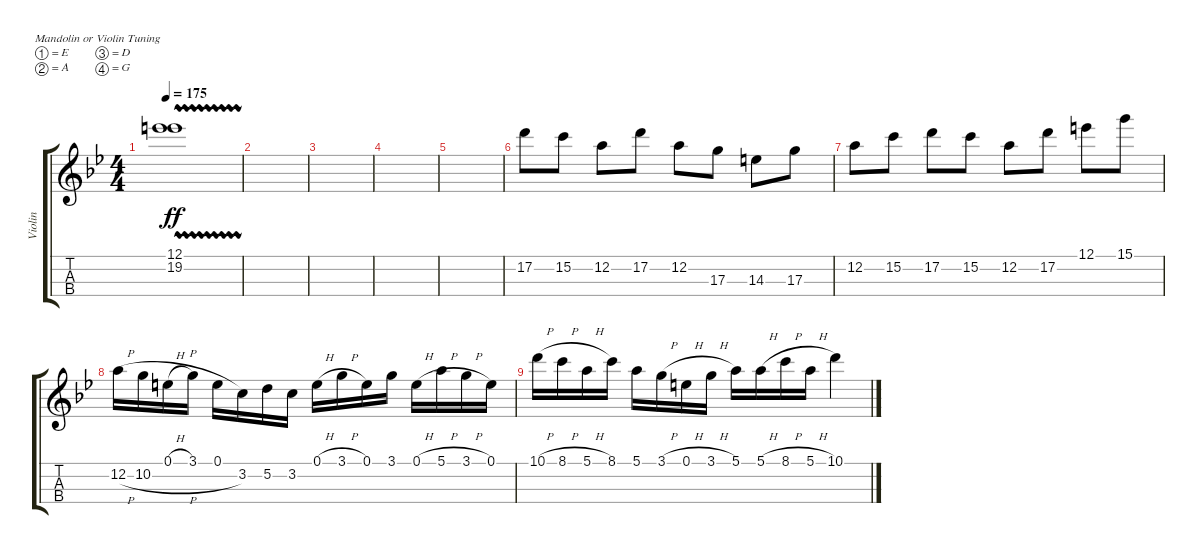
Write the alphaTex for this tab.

\defaultSystemsLayout 4
\bracketExtendMode groupsimilarinstruments
\otherSystemsTrackNameOrientation horizontal
\track ("Violin" "Violin") {instrument violin}
\staff {score tabs}
\tuning (E5 A4 D4 G3)
\ts (4 4)
\tempo 175
\clef g2
\ks bb
(12.1{vw acc forcenatural} 19.2{acc forcenatural}).1{dy ff} |
|
|
|
|
17.2{acc forcenatural}.8 15.2{acc forcenatural}.8 12.2{acc forcenatural}.8 17.2{acc forcenatural}.8 12.2{acc forcenatural}.8 17.3{acc forcenatural}.8 14.3{acc forcenatural}.8 17.3{acc forcenatural}.8 |
12.2{acc forcenatural}.8 15.2{acc forcenatural}.8 17.2{acc forcenatural}.8 15.2{acc forcenatural}.8 12.2{acc forcenatural}.8 17.2{acc forcenatural}.8 12.1{acc forcenatural}.8 15.1{acc forcenatural}.8 |
12.2{h acc forcenatural}.16 10.2{h acc forcenatural}.16 0.1{h acc forcenatural}.16 3.1{acc forcenatural}.16 0.1{acc forcenatural}.16 3.2{acc forcenatural}.16 5.2{acc forcenatural}.16 3.2{acc forcenatural}.16 0.1{h acc forcenatural}.16 3.1{h acc forcenatural}.16 0.1{acc forcenatural}.16 3.1{acc forcenatural}.16 0.1{h acc forcenatural}.16 5.1{h acc forcenatural}.16 3.1{h acc forcenatural}.16 0.1{acc forcenatural}.16 |
10.1{h acc forcenatural}.16 8.1{h acc forcenatural}.16 5.1{h acc forcenatural}.16 8.1{acc forcenatural}.16 5.1{acc forcenatural}.16 3.1{h acc forcenatural}.16 0.1{h acc forcenatural}.16 3.1{h acc forcenatural}.16 5.1{acc forcenatural}.16 5.1{h acc forcenatural}.16 8.1{h acc forcenatural}.16 5.1{h acc forcenatural}.16 10.1{acc forcenatural}.4
